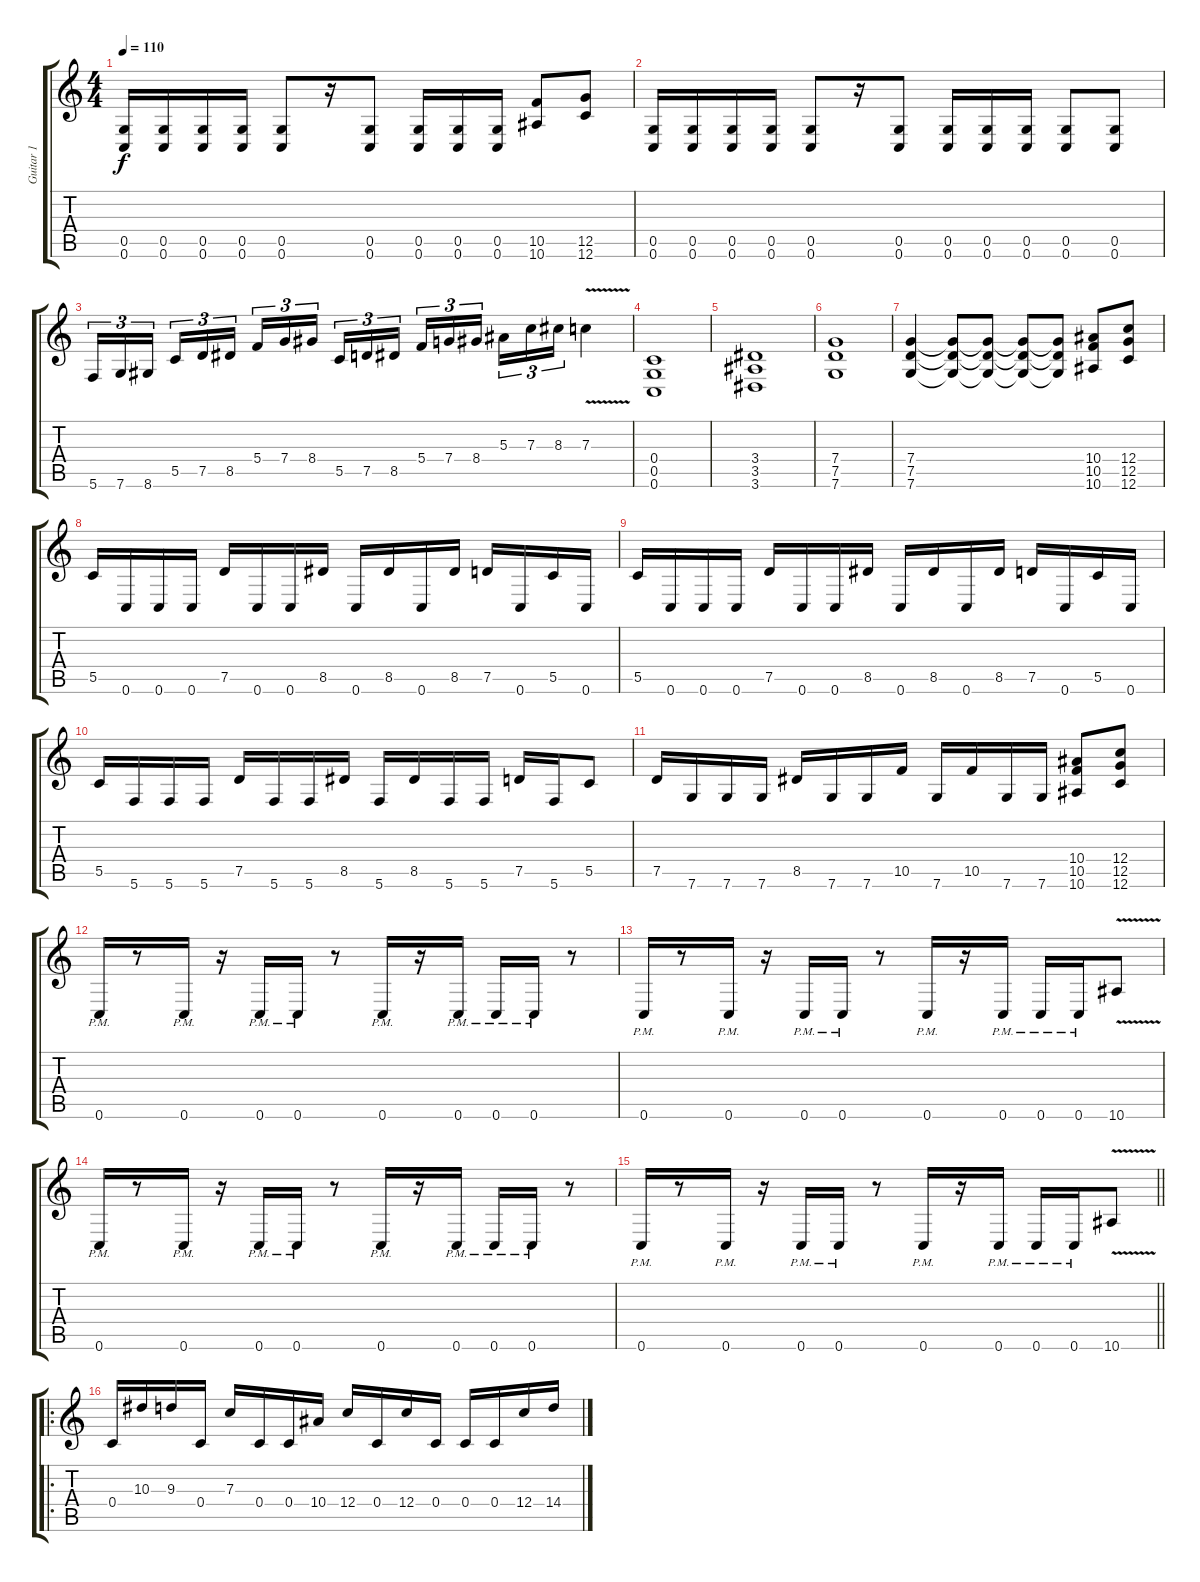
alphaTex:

\track ("Guitar 1" "Guitar 1") {instrument distortionguitar}
\staff {score tabs}
\tuning (D4 A3 F3 C3 G2 C2) {hide}
\ts (4 4)
\tempo 110
\clef g2
\ks c
(0.5 0.6).16{dy f} (0.5 0.6).16 (0.5 0.6).16 (0.5 0.6).16 (0.5 0.6).8 r.16 (0.5 0.6).8 (0.5 0.6).16 (0.5 0.6).16 (0.5 0.6).16 (10.5 10.6).8 (12.5 12.6).8 |
(0.5 0.6).16 (0.5 0.6).16 (0.5 0.6).16 (0.5 0.6).16 (0.5 0.6).8 r.16 (0.5 0.6).8 (0.5 0.6).16 (0.5 0.6).16 (0.5 0.6).16 (0.5 0.6).8 (0.5 0.6).8 |
5.6.16{tu (3 2)} 7.6.16{tu (3 2)} 8.6.16{tu (3 2) beam splitsecondary} 5.5.16{tu (3 2)} 7.5.16{tu (3 2)} 8.5.16{tu (3 2)} 5.4.16{tu (3 2)} 7.4.16{tu (3 2)} 8.4.16{tu (3 2) beam splitsecondary} 5.5.16{tu (3 2)} 7.5.16{tu (3 2)} 8.5.16{tu (3 2)} 5.4.16{tu (3 2)} 7.4.16{tu (3 2)} 8.4.16{tu (3 2) beam splitsecondary} 5.3.16{tu (3 2)} 7.3.16{tu (3 2)} 8.3.16{tu (3 2)} 7.3{v}.4 |
(0.4 0.5 0.6).1 |
(3.4 3.5 3.6).1 |
(7.4 7.5 7.6).1 |
(7.4 7.5 7.6).4 (7.4{t} 7.5{t} 7.6{t}).8 (7.4{t} 7.5{t} 7.6{t}).8 (7.4{t} 7.5{t} 7.6{t}).8 (7.4{t} 7.5{t} 7.6{t}).8 (10.4 10.5 10.6).8 (12.4 12.5 12.6).8 |
5.5.16 0.6.16 0.6.16 0.6.16 7.5.16 0.6.16 0.6.16 8.5.16 0.6.16 8.5.16 0.6.16 8.5.16 7.5.16 0.6.16 5.5.16 0.6.16 |
5.5.16 0.6.16 0.6.16 0.6.16 7.5.16 0.6.16 0.6.16 8.5.16 0.6.16 8.5.16 0.6.16 8.5.16 7.5.16 0.6.16 5.5.16 0.6.16 |
5.5.16 5.6.16 5.6.16 5.6.16 7.5.16 5.6.16 5.6.16 8.5.16 5.6.16 8.5.16 5.6.16 5.6.16 7.5.16 5.6.16 5.5.8 |
7.5.16 7.6.16 7.6.16 7.6.16 8.5.16 7.6.16 7.6.16 10.5.16 7.6.16 10.5.16 7.6.16 7.6.16 (10.4 10.5 10.6).8 (12.4 12.5 12.6).8 |
0.6{pm}.16{volume 16} r.8 0.6{pm}.16 r.16 0.6{pm}.16 0.6{pm}.16 r.8 0.6{pm}.16 r.16 0.6{pm}.16 0.6{pm}.16 0.6{pm}.16 r.8 |
0.6{pm}.16 r.8 0.6{pm}.16 r.16 0.6{pm}.16 0.6{pm}.16 r.8 0.6{pm}.16 r.16 0.6{pm}.16 0.6{pm}.16 0.6{pm}.16 10.6{v}.8 |
0.6{pm}.16 r.8 0.6{pm}.16 r.16 0.6{pm}.16 0.6{pm}.16 r.8 0.6{pm}.16 r.16 0.6{pm}.16 0.6{pm}.16 0.6{pm}.16 r.8 |
\barLineRight lightlight
0.6{pm}.16 r.8 0.6{pm}.16 r.16 0.6{pm}.16 0.6{pm}.16 r.8 0.6{pm}.16 r.16 0.6{pm}.16 0.6{pm}.16 0.6{pm}.16 10.6{v}.8 |
\ro
0.4.16 10.3.16 9.3.16 0.4.16 7.3.16 0.4.16 0.4.16 10.4.16 12.4.16 0.4.16 12.4.16 0.4.16 0.4.16 0.4.16 12.4.16 14.4.16
